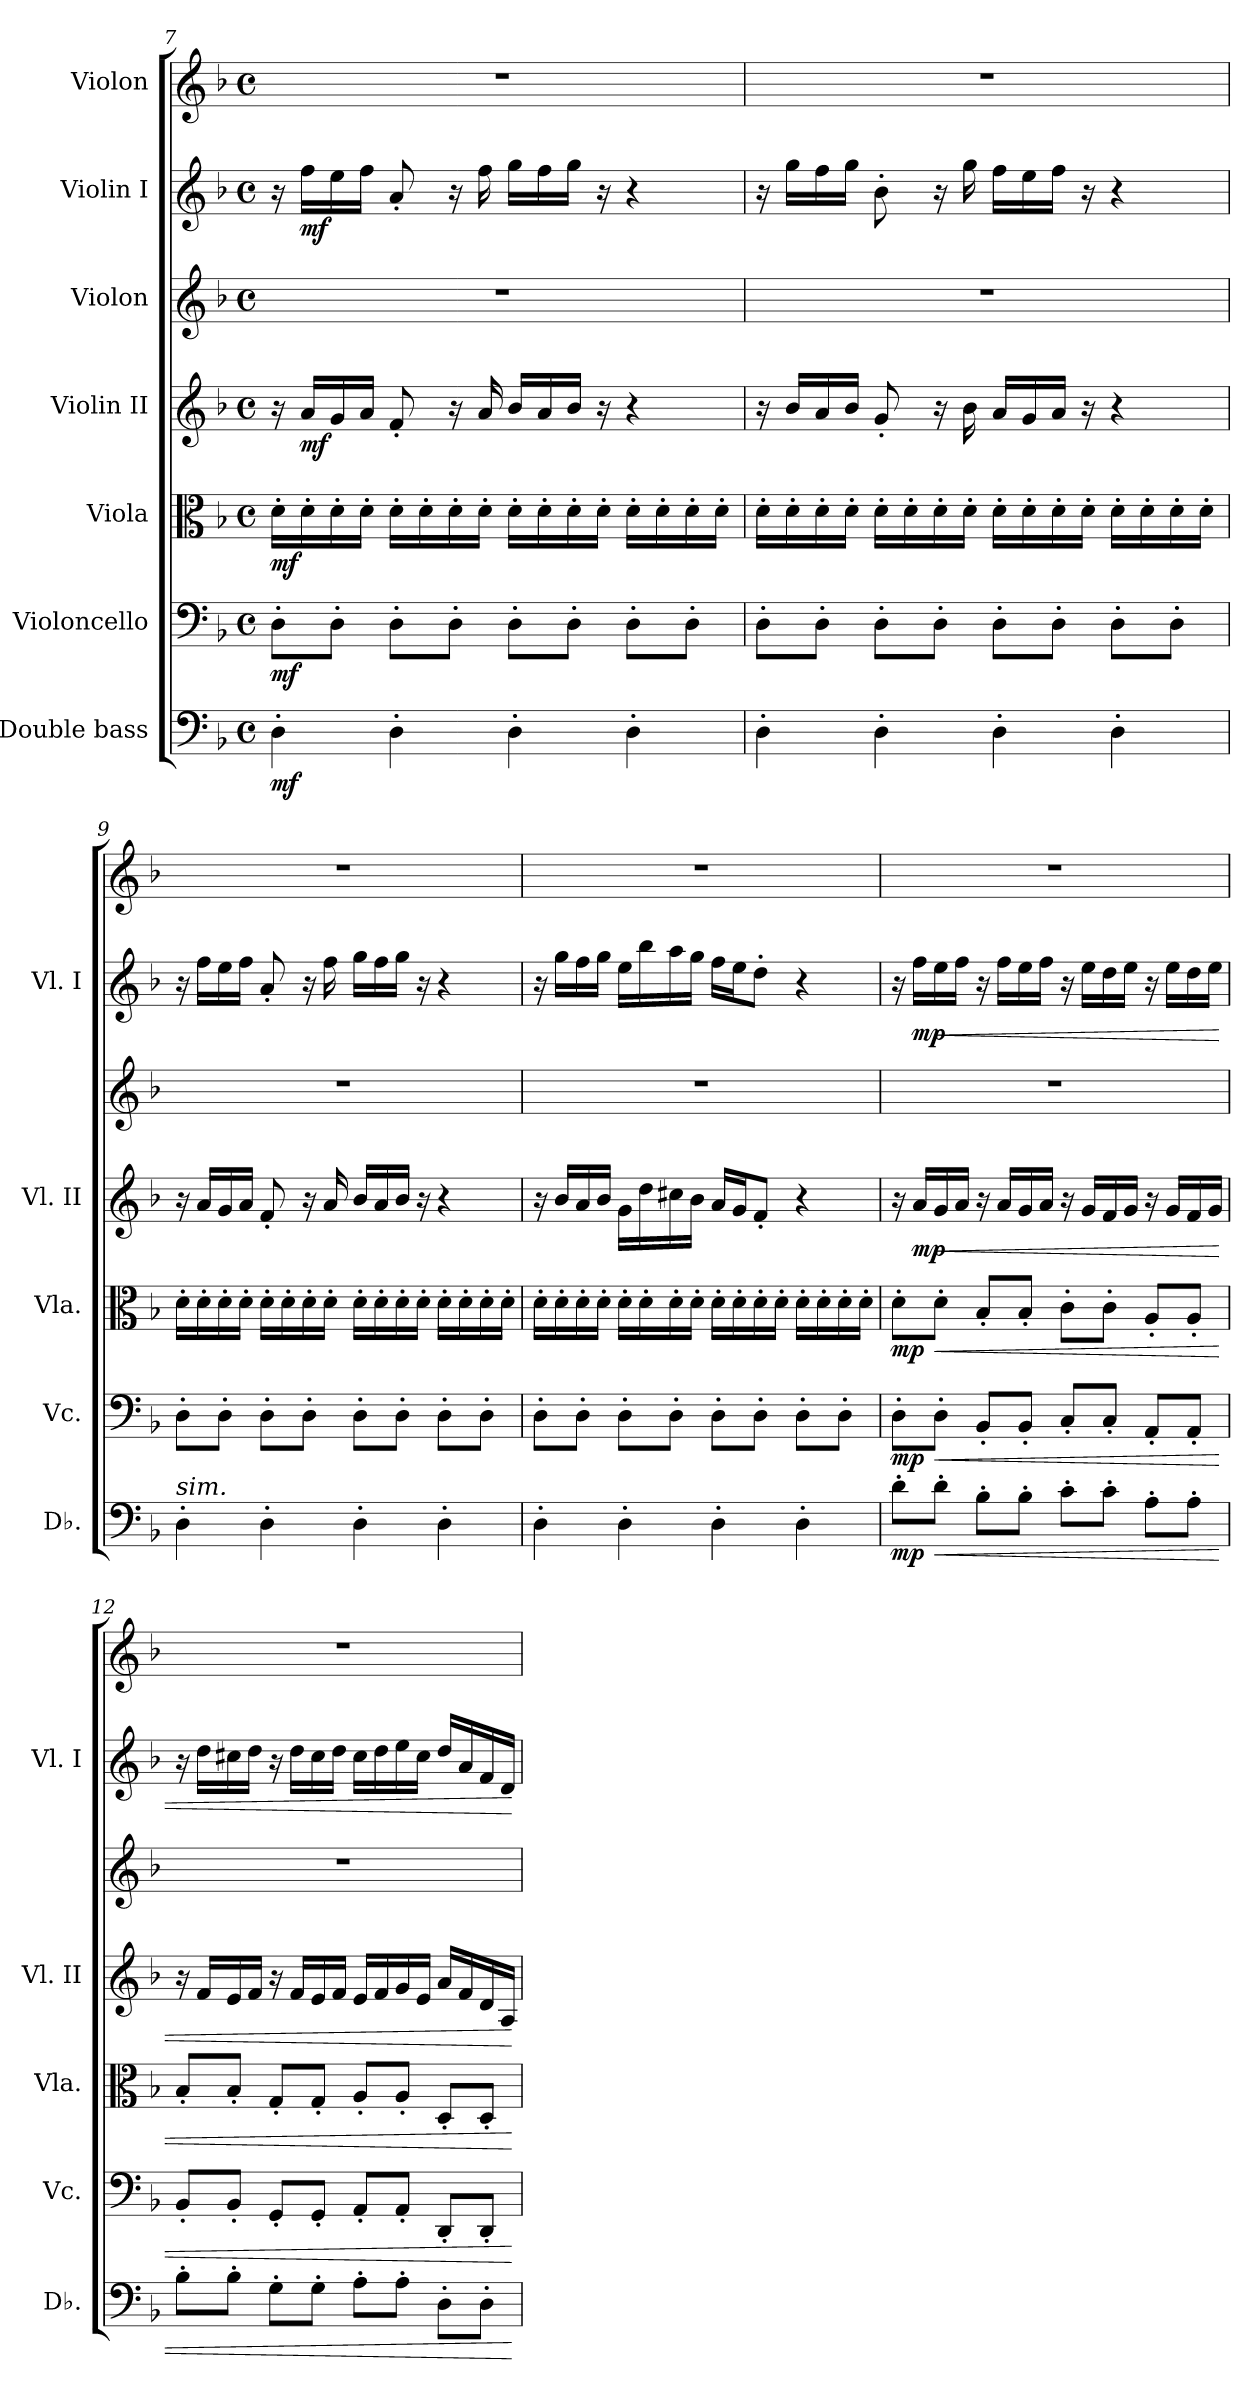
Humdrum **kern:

**kern	**dynam	**kern	**dynam	**kern	**dynam	**kern	**dynam	**kern	**kern	**dynam	**kern
*part7	*part7	*part6	*part6	*part5	*part5	*part4	*part4	*part3	*part2	*part2	*part1
*staff7	*staff7	*staff6	*staff6	*staff5	*staff5	*staff4	*staff4	*staff3	*staff2	*staff2	*staff1
*I"Double bass	*	*I"Violoncello	*	*I"Viola	*	*I"Violin II	*	*I"Violon	*I"Violin I	*	*I"Violon
*I'Db.	*	*I'Vc.	*	*I'Vla.	*	*I'Vl. II	*	*	*I'Vl. I	*	*
*clefF4	*	*clefF4	*	*clefC3	*	*clefG2	*	*clefG2	*clefG2	*	*clefG2
*ITrd7c12	*	*	*	*	*	*	*	*	*	*	*
*k[b-]	*	*k[b-]	*	*k[b-]	*	*k[b-]	*	*k[b-]	*k[b-]	*	*k[b-]
*M4/4	*	*M4/4	*	*M4/4	*	*M4/4	*	*M4/4	*M4/4	*	*M4/4
*met(c)	*	*met(c)	*	*met(c)	*	*met(c)	*	*met(c)	*met(c)	*	*met(c)
=7	=7	=7	=7	=7	=7	=7	=7	=7	=7	=7	=7
!	!LO:DY:b	!	!LO:DY:b	!	!LO:DY:b	!	!	!	!	!	!
4DD'\	mf	8D'\L	mf	16d'\LL	mf	16r	.	1r	16r	.	1r
!	!	!	!	!	!	!	!LO:DY:b	!	!	!LO:DY:b	!
.	.	.	.	16d'\	.	16a/LL	mf	.	16ff\LL	mf	.
.	.	8D'\J	.	16d'\	.	16g/	.	.	16ee\	.	.
.	.	.	.	16d'\JJ	.	16a/JJ	.	.	16ff\JJ	.	.
4DD'\	.	8D'\L	.	16d'\LL	.	8f'/	.	.	8a'/	.	.
.	.	.	.	16d'\	.	.	.	.	.	.	.
.	.	8D'\J	.	16d'\	.	16r	.	.	16r	.	.
.	.	.	.	16d'\JJ	.	16a/	.	.	16ff\	.	.
4DD'\	.	8D'\L	.	16d'\LL	.	16b-/LL	.	.	16gg\LL	.	.
.	.	.	.	16d'\	.	16a/	.	.	16ff\	.	.
.	.	8D'\J	.	16d'\	.	16b-/JJ	.	.	16gg\JJ	.	.
.	.	.	.	16d'\JJ	.	16r	.	.	16r	.	.
4DD'\	.	8D'\L	.	16d'\LL	.	4r	.	.	4r	.	.
.	.	.	.	16d'\	.	.	.	.	.	.	.
.	.	8D'\J	.	16d'\	.	.	.	.	.	.	.
.	.	.	.	16d'\JJ	.	.	.	.	.	.	.
=8	=8	=8	=8	=8	=8	=8	=8	=8	=8	=8	=8
4DD'\	.	8D'\L	.	16d'\LL	.	16r	.	1r	16r	.	1r
.	.	.	.	16d'\	.	16b-/LL	.	.	16gg\LL	.	.
.	.	8D'\J	.	16d'\	.	16a/	.	.	16ff\	.	.
.	.	.	.	16d'\JJ	.	16b-/JJ	.	.	16gg\JJ	.	.
4DD'\	.	8D'\L	.	16d'\LL	.	8g'/	.	.	8b-'\	.	.
.	.	.	.	16d'\	.	.	.	.	.	.	.
.	.	8D'\J	.	16d'\	.	16r	.	.	16r	.	.
.	.	.	.	16d'\JJ	.	16b-\	.	.	16gg\	.	.
4DD'\	.	8D'\L	.	16d'\LL	.	16a/LL	.	.	16ff\LL	.	.
.	.	.	.	16d'\	.	16g/	.	.	16ee\	.	.
.	.	8D'\J	.	16d'\	.	16a/JJ	.	.	16ff\JJ	.	.
.	.	.	.	16d'\JJ	.	16r	.	.	16r	.	.
4DD'\	.	8D'\L	.	16d'\LL	.	4r	.	.	4r	.	.
.	.	.	.	16d'\	.	.	.	.	.	.	.
.	.	8D'\J	.	16d'\	.	.	.	.	.	.	.
.	.	.	.	16d'\JJ	.	.	.	.	.	.	.
!!LO:LB:g=z
=9	=9	=9	=9	=9	=9	=9	=9	=9	=9	=9	=9
!LO:TX:a:i:t=sim.	!	!	!	!	!	!	!	!	!	!	!
4DD'\	.	8D'\L	.	16d'\LL	.	16r	.	1r	16r	.	1r
.	.	.	.	16d'\	.	16a/LL	.	.	16ff\LL	.	.
.	.	8D'\J	.	16d'\	.	16g/	.	.	16ee\	.	.
.	.	.	.	16d'\JJ	.	16a/JJ	.	.	16ff\JJ	.	.
4DD'\	.	8D'\L	.	16d'\LL	.	8f'/	.	.	8a'/	.	.
.	.	.	.	16d'\	.	.	.	.	.	.	.
.	.	8D'\J	.	16d'\	.	16r	.	.	16r	.	.
.	.	.	.	16d'\JJ	.	16a/	.	.	16ff\	.	.
4DD'\	.	8D'\L	.	16d'\LL	.	16b-/LL	.	.	16gg\LL	.	.
.	.	.	.	16d'\	.	16a/	.	.	16ff\	.	.
.	.	8D'\J	.	16d'\	.	16b-/JJ	.	.	16gg\JJ	.	.
.	.	.	.	16d'\JJ	.	16r	.	.	16r	.	.
4DD'\	.	8D'\L	.	16d'\LL	.	4r	.	.	4r	.	.
.	.	.	.	16d'\	.	.	.	.	.	.	.
.	.	8D'\J	.	16d'\	.	.	.	.	.	.	.
.	.	.	.	16d'\JJ	.	.	.	.	.	.	.
=10	=10	=10	=10	=10	=10	=10	=10	=10	=10	=10	=10
4DD'\	.	8D'\L	.	16d'\LL	.	16r	.	1r	16r	.	1r
.	.	.	.	16d'\	.	16b-/LL	.	.	16gg\LL	.	.
.	.	8D'\J	.	16d'\	.	16a/	.	.	16ff\	.	.
.	.	.	.	16d'\JJ	.	16b-/JJ	.	.	16gg\JJ	.	.
4DD'\	.	8D'\L	.	16d'\LL	.	16g\LL	.	.	16ee\LL	.	.
.	.	.	.	16d'\	.	16dd\	.	.	16bb-\	.	.
.	.	8D'\J	.	16d'\	.	16cc#X\	.	.	16aa\	.	.
.	.	.	.	16d'\JJ	.	16b-\JJ	.	.	16gg\JJ	.	.
4DD'\	.	8D'\L	.	16d'\LL	.	16a/LL	.	.	16ff\LL	.	.
.	.	.	.	16d'\	.	16g/J	.	.	16ee\J	.	.
.	.	8D'\J	.	16d'\	.	8f'/J	.	.	8dd'\J	.	.
.	.	.	.	16d'\JJ	.	.	.	.	.	.	.
4DD'\	.	8D'\L	.	16d'\LL	.	4r	.	.	4r	.	.
.	.	.	.	16d'\	.	.	.	.	.	.	.
.	.	8D'\J	.	16d'\	.	.	.	.	.	.	.
.	.	.	.	16d'\JJ	.	.	.	.	.	.	.
=11	=11	=11	=11	=11	=11	=11	=11	=11	=11	=11	=11
!	!LO:DY:b	!	!LO:DY:b	!	!LO:DY:b	!	!	!	!	!	!
8D'\L	mp	8D'\L	mp	8d'\L	mp	16r	.	1r	16r	.	1r
!	!	!	!	!	!	!	!LO:DY:b	!	!	!LO:DY:b	!
.	.	.	.	.	.	16a/LL	mp	.	16ff\LL	mp	.
!	!LO:HP:b	!	!LO:HP:b	!	!LO:HP:b	!	!LO:HP:b	!	!	!LO:HP:b	!
8D'\J	<	8D'\J	<	8d'\J	<	16g/	<	.	16ee\	<	.
.	.	.	.	.	.	16a/JJ	.	.	16ff\JJ	.	.
8BB-'\L	.	8BB-'/L	.	8B-'/L	.	16r	.	.	16r	.	.
.	.	.	.	.	.	16a/LL	.	.	16ff\LL	.	.
8BB-'\J	.	8BB-'/J	.	8B-'/J	.	16g/	.	.	16ee\	.	.
.	.	.	.	.	.	16a/JJ	.	.	16ff\JJ	.	.
8C'\L	.	8C'/L	.	8c'\L	.	16r	.	.	16r	.	.
.	.	.	.	.	.	16g/LL	.	.	16ee\LL	.	.
8C'\J	.	8C'/J	.	8c'\J	.	16f/	.	.	16dd\	.	.
.	.	.	.	.	.	16g/JJ	.	.	16ee\JJ	.	.
8AA'\L	.	8AA'/L	.	8A'/L	.	16r	.	.	16r	.	.
.	.	.	.	.	.	16g/LL	.	.	16ee\LL	.	.
8AA'\J	.	8AA'/J	.	8A'/J	.	16f/	.	.	16dd\	.	.
.	.	.	.	.	.	16g/JJ	.	.	16ee\JJ	.	.
=12	=12	=12	=12	=12	=12	=12	=12	=12	=12	=12	=12
8BB-'\L	.	8BB-'/L	.	8B-'/L	.	16r	.	1r	16r	.	1r
.	.	.	.	.	.	16f/LL	.	.	16dd\LL	.	.
8BB-'\J	.	8BB-'/J	.	8B-'/J	.	16e/	.	.	16cc#X\	.	.
.	.	.	.	.	.	16f/JJ	.	.	16dd\JJ	.	.
8GG'\L	.	8GG'/L	.	8G'/L	.	16r	.	.	16r	.	.
.	.	.	.	.	.	16f/LL	.	.	16dd\LL	.	.
8GG'\J	.	8GG'/J	.	8G'/J	.	16e/	.	.	16cc#\	.	.
.	.	.	.	.	.	16f/JJ	.	.	16dd\JJ	.	.
8AA'\L	.	8AA'/L	.	8A'/L	.	16e/LL	.	.	16cc#\LL	.	.
.	.	.	.	.	.	16f/	.	.	16dd\	.	.
8AA'\J	.	8AA'/J	.	8A'/J	.	16g/	.	.	16ee\	.	.
.	.	.	.	.	.	16e/JJ	.	.	16cc#\JJ	.	.
8DD'\L	.	8DD'/L	.	8D'/L	.	16a/LL	.	.	16dd/LL	.	.
.	.	.	.	.	.	16f/	.	.	16a/	.	.
8DD'\J	.	8DD'/J	.	8D'/J	.	16d/	.	.	16f/	.	.
.	.	.	.	.	.	16A/JJ	.	.	16d/JJ	.	.
.	[	.	[	.	[	.	[	.	.	[	.
=	=	=	=	=	=	=	=	=	=	=	=
*-	*-	*-	*-	*-	*-	*-	*-	*-	*-	*-	*-
